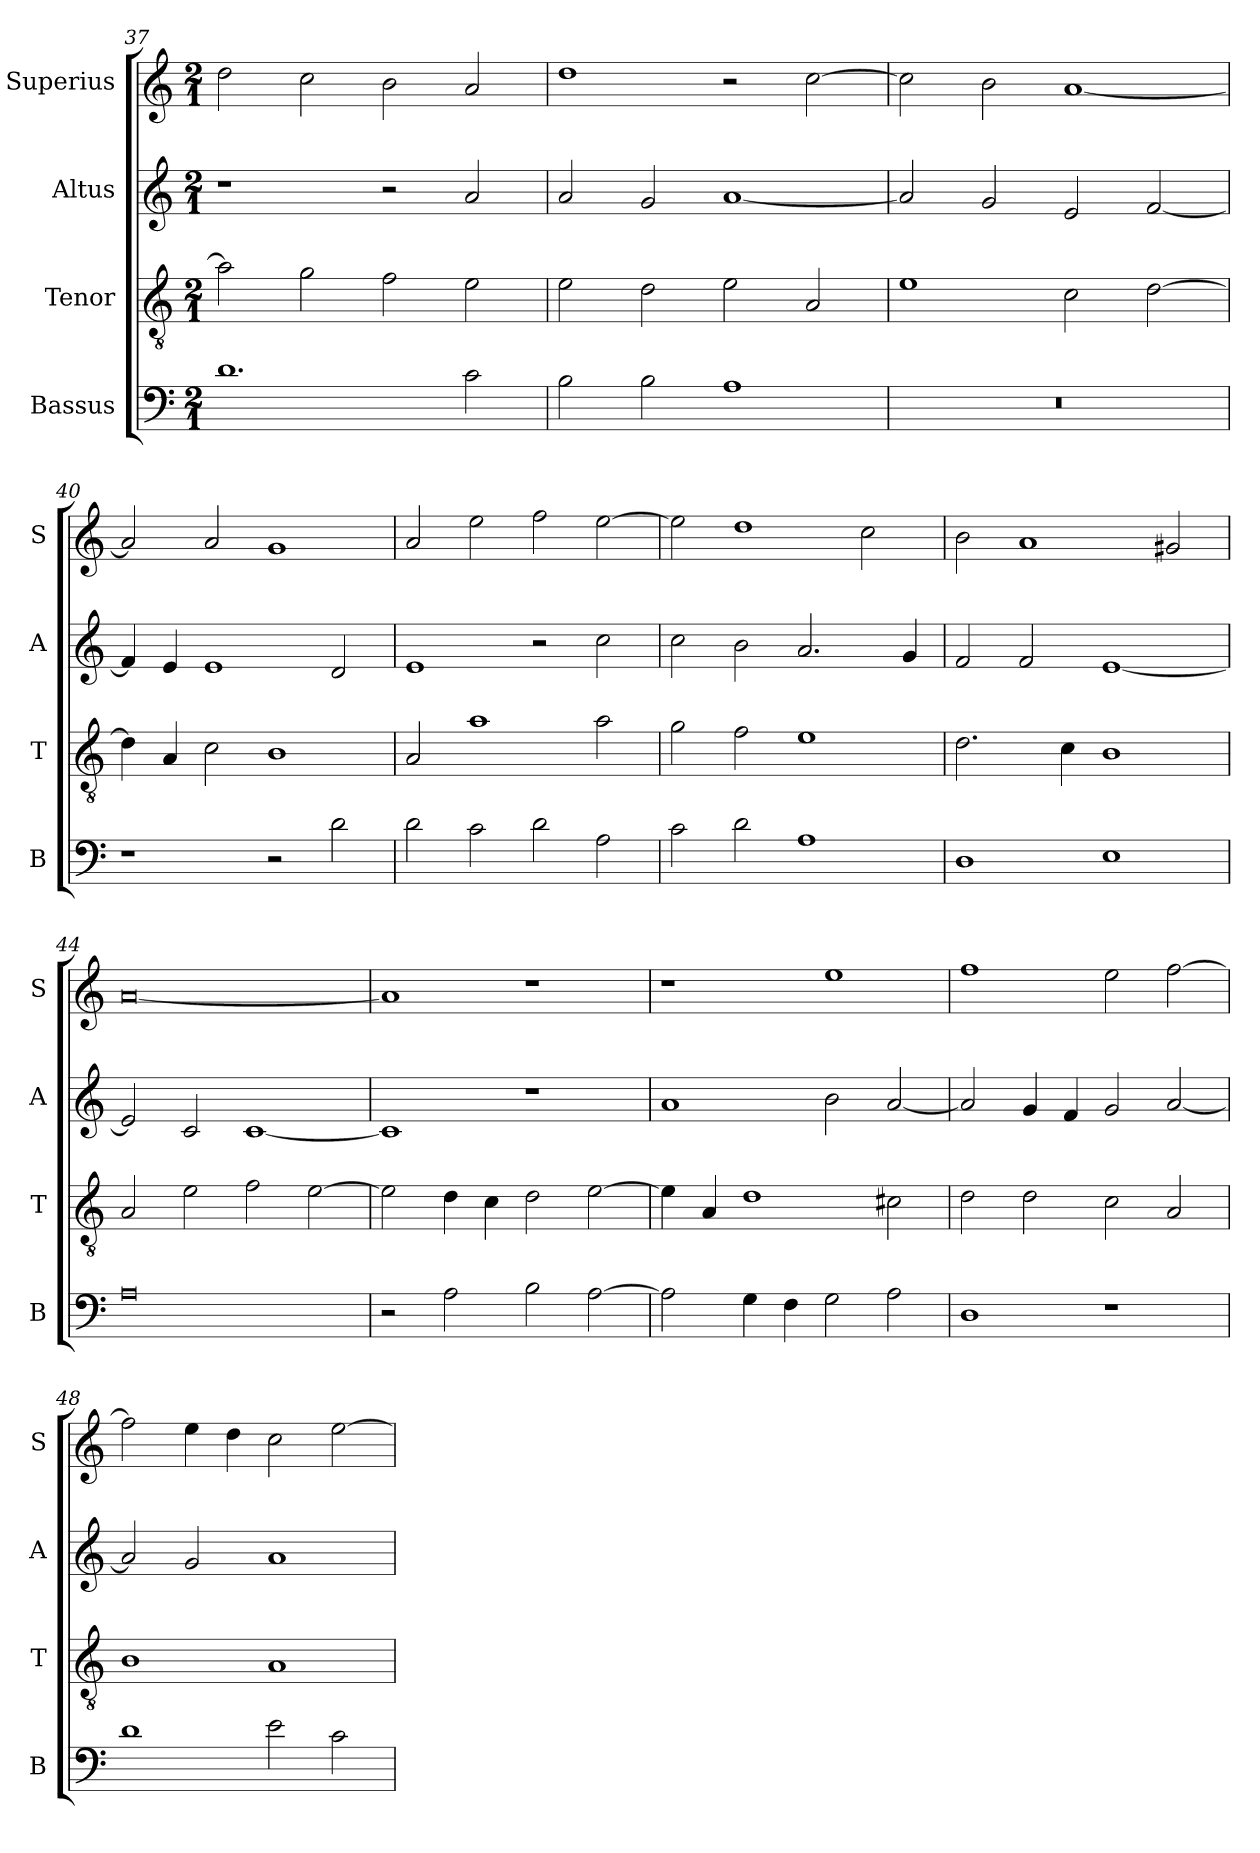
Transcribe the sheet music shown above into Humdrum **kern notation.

**kern	**kern	**kern	**kern
*part4	*part3	*part2	*part1
*staff4	*staff3	*staff2	*staff1
*I"Bassus	*I"Tenor	*I"Altus	*I"Superius
*I'B	*I'T	*I'A	*I'S
*clefF4	*clefGv2	*clefG2	*clefG2
*k[]	*k[]	*k[]	*k[]
*C:	*C:	*C:	*C:
*M2/1	*M2/1	*M2/1	*M2/1
=37	=37	=37	=37
1.d	2a]	1r	2dd
.	2g	.	2cc
.	2f	2r	2b
2c	2e	2a	2a
=38	=38	=38	=38
2B	2e	2a	1dd
2B	2d	2g	.
1A	2e	[1a	2r
.	2A	.	[2cc
=39	=39	=39	=39
0r	1e	2a]	2cc]
.	.	2g	2b
.	2c	2e	[1a
.	[2d	[2f	.
=40	=40	=40	=40
1r	4d]	4f]	2a]
.	4A	4e	.
.	2c	1e	2a
2r	1B	.	1g
2d	.	2d	.
=41	=41	=41	=41
2d	2A	1e	2a
2c	1a	.	2ee
2d	.	2r	2ff
2A	2a	2cc	[2ee
=42	=42	=42	=42
2c	2g	2cc	2ee]
2d	2f	2b	1dd
1A	1e	2.a	.
.	.	.	2cc
.	.	4g	.
=43	=43	=43	=43
1D	2.d	2f	2b
.	.	2f	1a
.	4c	.	.
1E	1B	[1e	.
.	.	.	2g#X
=44	=44	=44	=44
0A	2A	2e]	[0a
.	2e	2c	.
.	2f	[1c	.
.	[2e	.	.
=45	=45	=45	=45
2r	2e]	1c]	1a]
2A	4d	.	.
.	4c	.	.
2B	2d	1r	1r
[2A	[2e	.	.
=46	=46	=46	=46
2A]	4e]	1a	1r
.	4A	.	.
4G	1d	.	.
4F	.	.	.
2G	.	2b	1ee
2A	2c#X	[2a	.
=47	=47	=47	=47
1D	2d	2a]	1ff
.	2d	4g	.
.	.	4f	.
1r	2c	2g	2ee
.	2A	[2a	[2ff
=48	=48	=48	=48
1d	1B	2a]	2ff]
.	.	2g	4ee
.	.	.	4dd
2e	1A	1a	2cc
2c	.	.	[2ee
=	=	=	=
*-	*-	*-	*-
